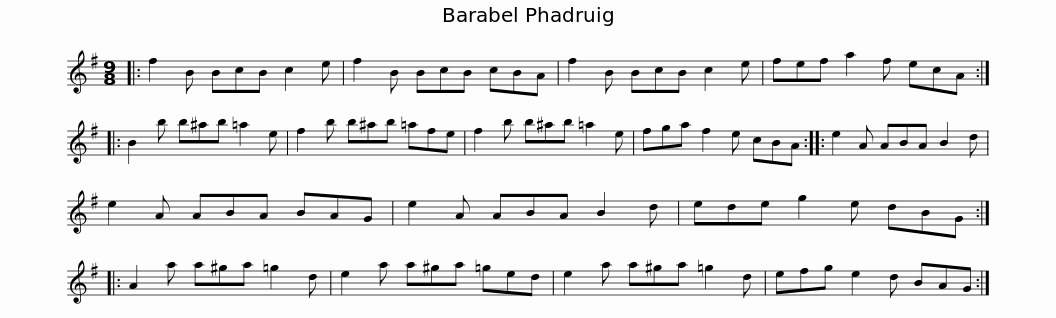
X:1
L:1/8
M:9/8
I:linebreak $
K:G
V:1 treble
V:1
|: f2 B BcB c2 e | f2 B BcB cBA | f2 B BcB c2 e | fef a2 f ecA :: B2 b b^ab =a2 e |$ %5
 f2 b b^ab =afe | f2 b b^ab =a2 e | fga f2 e cBA :: e2 A ABA B2 d |$ e2 A ABA BAG | %10
 e2 A ABA B2 d | ede g2 e dBG :: A2 a a^ga =g2 d | e2 a a^ga =ged |$ e2 a a^ga =g2 d | %15
 efg e2 d BAG :| %16
